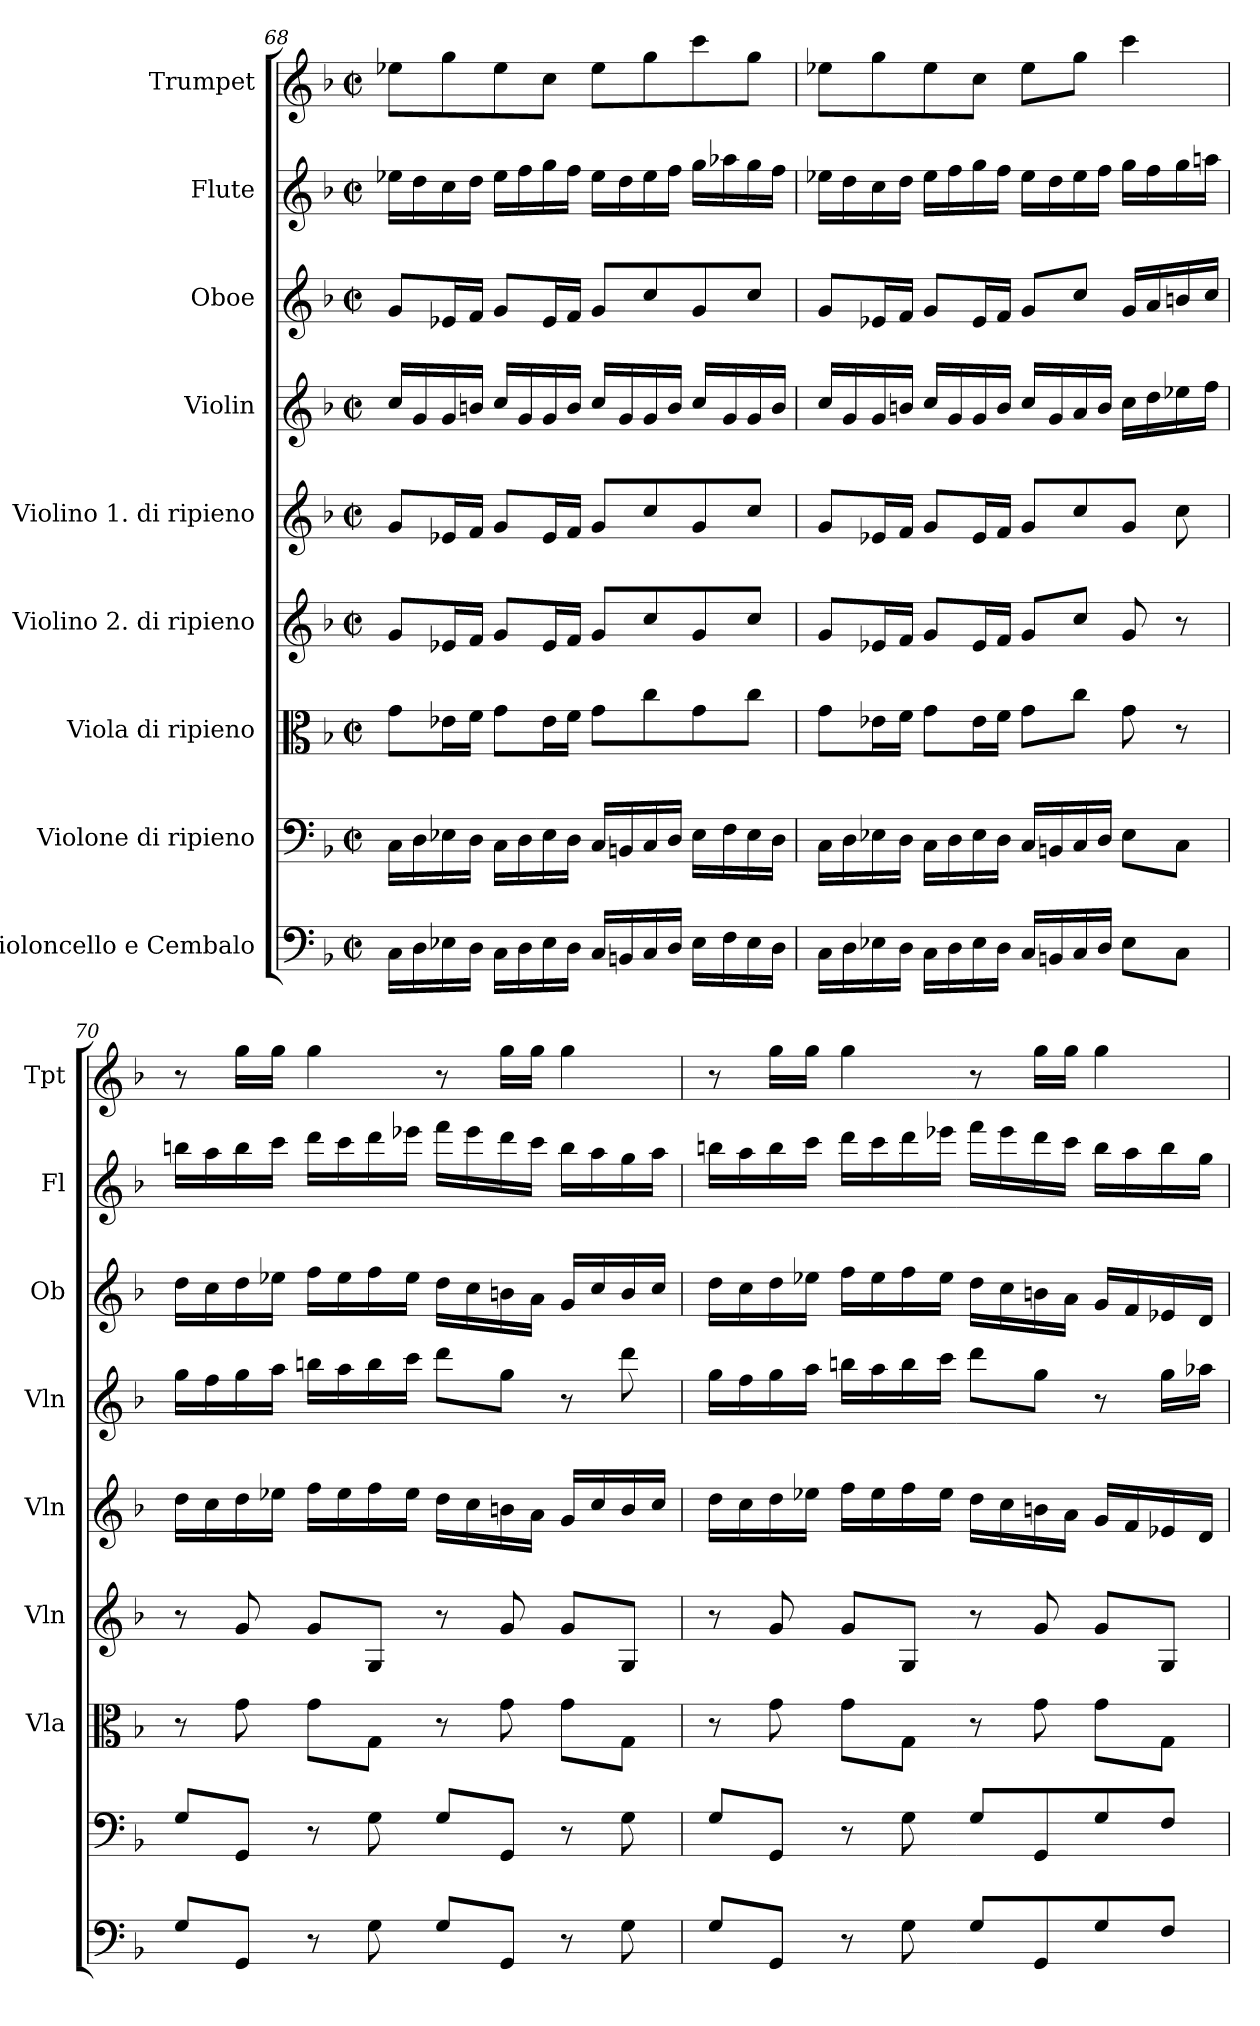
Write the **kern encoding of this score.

**kern	**kern	**kern	**kern	**kern	**kern	**kern	**kern	**kern
*part9	*part8	*part7	*part6	*part5	*part4	*part3	*part2	*part1
*staff9	*staff8	*staff7	*staff6	*staff5	*staff4	*staff3	*staff2	*staff1
*I"Violoncello e Cembalo	*I"Violone di ripieno	*I"Viola di ripieno	*I"Violino 2. di ripieno	*I"Violino 1. di ripieno	*I"Violin	*I"Oboe	*I"Flute	*I"Trumpet
*	*	*I'Vla	*I'Vln	*I'Vln	*I'Vln	*I'Ob	*I'Fl	*I'Tpt
*clefF4	*clefF4	*clefC3	*clefG2	*clefG2	*clefG2	*clefG2	*clefG2	*clefG2
*k[b-]	*k[b-]	*k[b-]	*k[b-]	*k[b-]	*k[b-]	*k[b-]	*k[b-]	*k[b-]
*F:	*F:	*F:	*F:	*F:	*F:	*F:	*F:	*F:
*M2/2	*M2/2	*M2/2	*M2/2	*M2/2	*M2/2	*M2/2	*M2/2	*M2/2
*met(c|)	*met(c|)	*met(c|)	*met(c|)	*met(c|)	*met(c|)	*met(c|)	*met(c|)	*met(c|)
=68	=68	=68	=68	=68	=68	=68	=68	=68
16CLL	16CLL	8gL	8gL	8gL	16ccLL	8gL	16ee-XLL	8ee-XL
16D	16D	.	.	.	16g	.	16dd	.
16E-X	16E-X	16e-XL	16e-XL	16e-XL	16g	16e-XL	16cc	8gg
16DJJ	16DJJ	16fJJ	16fJJ	16fJJ	16bnJJ	16fJJ	16ddJJ	.
16CLL	16CLL	8gL	8gL	8gL	16ccLL	8gL	16ee-LL	8ee-
16D	16D	.	.	.	16g	.	16ff	.
16E-	16E-	16e-L	16e-L	16e-L	16g	16e-L	16gg	8ccJ
16DJJ	16DJJ	16fJJ	16fJJ	16fJJ	16bJJ	16fJJ	16ffJJ	.
16CLL	16CLL	8gL	8gL	8gL	16ccLL	8gL	16ee-LL	8ee-L
16BBn	16BBn	.	.	.	16g	.	16dd	.
16C	16C	8cc	8cc	8cc	16g	8cc	16ee-	8gg
16DJJ	16DJJ	.	.	.	16bJJ	.	16ffJJ	.
16E-LL	16E-LL	8g	8g	8g	16ccLL	8g	16ggLL	8ccc
16F	16F	.	.	.	16g	.	16aa-X	.
16E-	16E-	8ccJ	8ccJ	8ccJ	16g	8ccJ	16gg	8ggJ
16DJJ	16DJJ	.	.	.	16bJJ	.	16ffJJ	.
=69	=69	=69	=69	=69	=69	=69	=69	=69
16CLL	16CLL	8gL	8gL	8gL	16ccLL	8gL	16ee-XLL	8ee-XL
16D	16D	.	.	.	16g	.	16dd	.
16E-X	16E-X	16e-XL	16e-XL	16e-XL	16g	16e-XL	16cc	8gg
16DJJ	16DJJ	16fJJ	16fJJ	16fJJ	16bnJJ	16fJJ	16ddJJ	.
16CLL	16CLL	8gL	8gL	8gL	16ccLL	8gL	16ee-LL	8ee-
16D	16D	.	.	.	16g	.	16ff	.
16E-	16E-	16e-L	16e-L	16e-L	16g	16e-L	16gg	8ccJ
16DJJ	16DJJ	16fJJ	16fJJ	16fJJ	16bJJ	16fJJ	16ffJJ	.
16CLL	16CLL	8gL	8gL	8gL	16ccLL	8gL	16ee-LL	8ee-L
16BBn	16BBn	.	.	.	16g	.	16dd	.
16C	16C	8ccJ	8ccJ	8cc	16a	8ccJ	16ee-	8ggJ
16DJJ	16DJJ	.	.	.	16bJJ	.	16ffJJ	.
8E-L	8E-L	8g	8g	8gJ	16ccLL	16gLL	16ggLL	4ccc
.	.	.	.	.	16dd	16a	16ff	.
8CJ	8CJ	8r	8r	8cc	16ee-X	16bn	16gg	.
.	.	.	.	.	16ffJJ	16ccJJ	16aanJJ	.
=70	=70	=70	=70	=70	=70	=70	=70	=70
8GL	8GL	8r	8r	16ddLL	16ggLL	16ddLL	16bbnLL	8r
.	.	.	.	16cc	16ff	16cc	16aa	.
8GGJ	8GGJ	8g	8g	16dd	16gg	16dd	16bb	16ggLL
.	.	.	.	16ee-XJJ	16aaJJ	16ee-XJJ	16cccJJ	16ggJJ
8r	8r	8gL	8gL	16ffLL	16bbnLL	16ffLL	16dddLL	4gg
.	.	.	.	16ee-	16aa	16ee-	16ccc	.
8G	8G	8GJ	8GJ	16ff	16bb	16ff	16ddd	.
.	.	.	.	16ee-JJ	16cccJJ	16ee-JJ	16eee-XJJ	.
8GL	8GL	8r	8r	16ddLL	8dddL	16ddLL	16fffLL	8r
.	.	.	.	16cc	.	16cc	16eee-	.
8GGJ	8GGJ	8g	8g	16bn	8ggJ	16bn	16ddd	16ggLL
.	.	.	.	16aJJ	.	16aJJ	16cccJJ	16ggJJ
8r	8r	8gL	8gL	16gLL	8r	16gLL	16bbLL	4gg
.	.	.	.	16cc	.	16cc	16aa	.
8G	8G	8GJ	8GJ	16b	8ddd	16b	16gg	.
.	.	.	.	16ccJJ	.	16ccJJ	16aaJJ	.
=71	=71	=71	=71	=71	=71	=71	=71	=71
8GL	8GL	8r	8r	16ddLL	16ggLL	16ddLL	16bbnLL	8r
.	.	.	.	16cc	16ff	16cc	16aa	.
8GGJ	8GGJ	8g	8g	16dd	16gg	16dd	16bb	16ggLL
.	.	.	.	16ee-XJJ	16aaJJ	16ee-XJJ	16cccJJ	16ggJJ
8r	8r	8gL	8gL	16ffLL	16bbnLL	16ffLL	16dddLL	4gg
.	.	.	.	16ee-	16aa	16ee-	16ccc	.
8G	8G	8GJ	8GJ	16ff	16bb	16ff	16ddd	.
.	.	.	.	16ee-JJ	16cccJJ	16ee-JJ	16eee-XJJ	.
8GL	8GL	8r	8r	16ddLL	8dddL	16ddLL	16fffLL	8r
.	.	.	.	16cc	.	16cc	16eee-	.
8GG	8GG	8g	8g	16bn	8ggJ	16bn	16ddd	16ggLL
.	.	.	.	16aJJ	.	16aJJ	16cccJJ	16ggJJ
8G	8G	8gL	8gL	16gLL	8r	16gLL	16bbLL	4gg
.	.	.	.	16f	.	16f	16aa	.
8FJ	8FJ	8GJ	8GJ	16e-X	16ggLL	16e-X	16bb	.
.	.	.	.	16dJJ	16aa-XJJ	16dJJ	16ggJJ	.
=	=	=	=	=	=	=	=	=
*-	*-	*-	*-	*-	*-	*-	*-	*-
